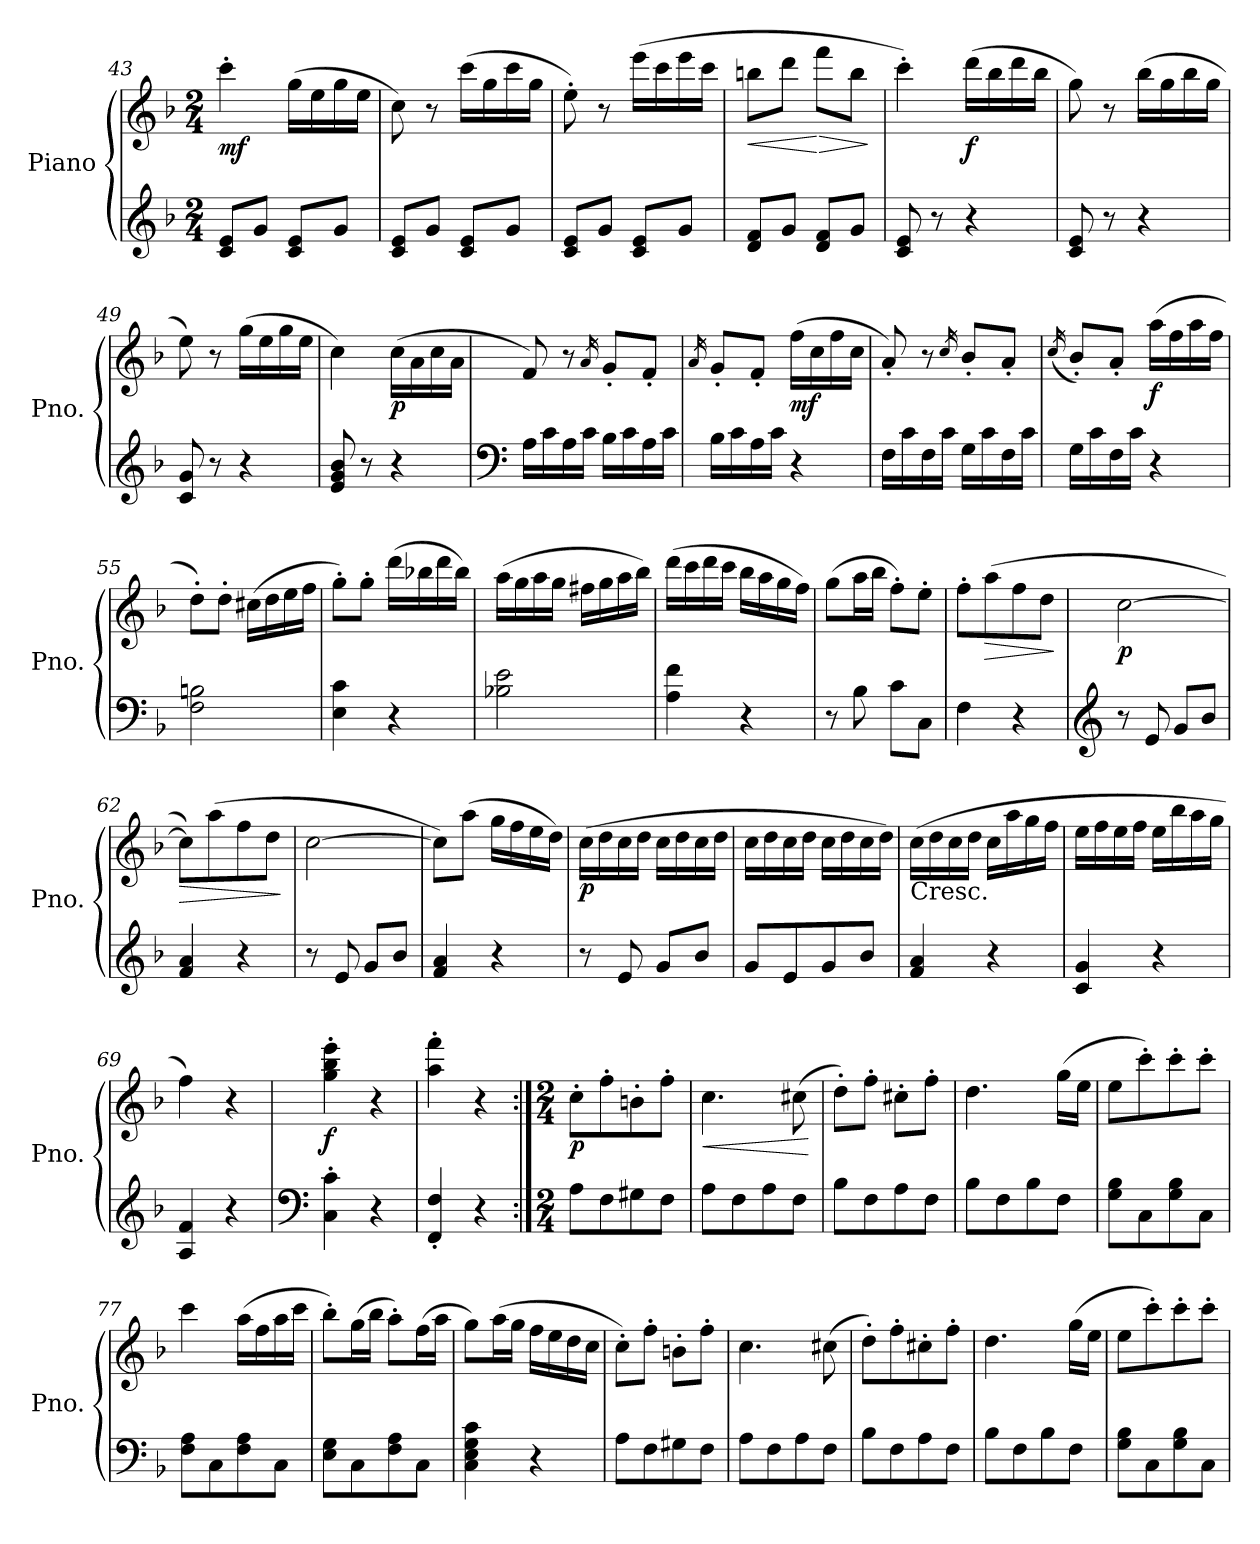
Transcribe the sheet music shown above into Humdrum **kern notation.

**kern	**kern	**dynam
*part1	*part1	*part1
*staff2	*staff1	*staff1/2
*I"Piano	*	*
*I'Pno.	*	*
!!LO:PB:g=z
*clefG2	*clefG2	*
*k[b-]	*k[b-]	*
*M2/4	*M2/4	*
=43	=43	=43
!	!	!LO:DY:b
8c/< 8e/<L	4ccc'\	mf
8g</J	.	.
8c/ 8e/L	(>16gg\LL	.
.	16ee\	.
8g/J	16gg\	.
.	16ee\JJ	.
=44	=44	=44
8c/ 8e/L	8cc\)	.
8g/J	8r	.
8c/ 8e/L	(>16ccc\LL	.
.	16gg\	.
8g/J	16ccc\	.
.	16gg\JJ	.
=45	=45	=45
8c/ 8e/L	8ee'\)	.
8g/J	8r	.
8c/ 8e/L	(>16eee\LL	.
.	16ccc\	.
8g/J	16eee\	.
.	16ccc\JJ	.
=46	=46	=46
!	!	!LO:HP:b
8d/< 8f/<L	8bbn\L	<
8g/J	8ddd\J	.
!	!	!LO:HP:n=1:b
8d/ 8f/L	8fff\L	[ >
8g/J	8bb\J	.
.	.	]
!!LO:LB:g=z
=47	=47	=47
8c/ 8e/	4ccc'\)	.
8r	.	.
!	!	!LO:DY:b
4r	(>16ddd\LL	f
.	16bb-\	.
.	16ddd\	.
.	16bb-\JJ	.
=48	=48	=48
8c/ 8e/	8gg\)	.
8r	8r	.
4r	(>16bb-\LL	.
.	16gg\	.
.	16bb-\	.
.	16gg\JJ	.
=49	=49	=49
8c/ 8g/	8ee\)	.
8r	8r	.
4r	(>16gg\LL	.
.	16ee\	.
.	16gg\	.
.	16ee\JJ	.
=50	=50	=50
8e/< 8g/< 8b-/<	4cc\)	.
8r	.	.
!	!	!LO:DY:b
4r	(>16cc\LL	p
.	16a\	.
.	16cc\	.
.	16a\JJ	.
!!LO:LB:g=z
=51	=51	=51
*clefF4	*	*
16A<\LL	8f/)	.
16c\	.	.
16A\	8r	.
16c\JJ	.	.
.	16qa/	.
16B-\LL	8g'/L	.
16c\	.	.
16A\	8f'/J	.
16c\JJ	.	.
=52	=52	=52
.	16qa/	.
16B-\LL	8g'/L	.
16c\	.	.
16A\	8f'/J	.
16c\JJ	.	.
!	!	!LO:DY:b
4r	(>16ff\LL	mf
.	16cc\	.
.	16ff\	.
.	16cc\JJ	.
=53	=53	=53
16F<\LL	8a'/)	.
16c\	.	.
16F\	8r	.
16c\JJ	.	.
.	16qcc/	.
16G\LL	8b-'/L	.
16c\	.	.
16F\	8a'/J	.
16c\JJ	.	.
=54	=54	=54
.	(<16qcc/	.
16G\LL	8b-'/L)	.
16c\	.	.
16F\	8a'/J	.
16c\JJ	.	.
!	!	!LO:DY:b
4r	(>16aa\LL	f
.	16ff\	.
.	16aa\	.
.	16ff\JJ	.
!!LO:LB:g=z
=55	=55	=55
2F\< 2Bn\<	8dd'\L)	.
.	8dd'\J	.
.	(>16cc#X\LL	.
.	16dd\	.
.	16ee\	.
.	16ff\JJ	.
=56	=56	=56
4E\< 4c\<	8gg'\L)	.
.	8gg'\J	.
4r	(>16ddd\LL	.
.	16bb-X\	.
.	16ddd\	.
.	16bb-\JJ)	.
=57	=57	=57
2B-X\< 2e\<	(>16aa\LL	.
.	16gg\	.
.	16aa\	.
.	16gg\JJ	.
.	16ff#X\LL	.
.	16gg\	.
.	16aa\	.
.	16bb-\JJ)	.
=58	=58	=58
4A\ 4f\	(>16ddd\LL	.
.	16ccc\	.
.	16ddd\	.
.	16ccc\JJ	.
4r	16bb-\LL	.
.	16aa\	.
.	16gg\	.
.	16ff\JJ)	.
!!LO:LB:g=z
=59	=59	=59
8r	(>8gg\L	.
8B-<\	16aa\L	.
.	16bb-\JJ	.
8c\L	8ff'\L)	.
8C\J	8ee'\J	.
=60	=60	=60
4F\	8ff'\L	.
!	!	!LO:HP:b
.	(>8aa\	>
4r	8ff\	.
.	8dd\J	.
.	.	]
=61	=61	=61
*clefG2	*	*
!	!	!LO:DY:b
8r	[2cc\	p
8e</	.	.
8g</L	.	.
8b-</J	.	.
=62	=62	=62
!	!	!LO:HP:b
4f/< 4a/<	8cc\L])	>
.	(>8aa\	.
4r	8ff\	.
.	8dd\J	.
.	.	]
!!LO:PB:g=z
=63	=63	=63
8r	[2cc\	.
8e/	.	.
8g/L	.	.
8b-/J	.	.
=64	=64	=64
4f/ 4a/	8cc\L])	.
.	(>8aa\J	.
4r	16gg\LL	.
.	16ff\	.
.	16ee\	.
.	16dd\JJ)	.
=65	=65	=65
!	!	!LO:DY:b
8r	(>16cc\LL	p
.	16dd\	.
8e</	16cc\	.
.	16dd\JJ	.
8g</L	16cc\LL	.
.	16dd\	.
8b-</J	16cc\	.
.	16dd\JJ	.
=66	=66	=66
8g/L	16cc\LL	.
.	16dd\	.
8e/	16cc\	.
.	16dd\JJ	.
8g/	16cc\LL	.
.	16dd\	.
8b-</J	16cc\	.
.	16dd\JJ)	.
!!LO:LB:g=z
=67	=67	=67
!	!LO:TX:b:t=Cresc.	!
4f/< 4a/<	(>16cc\LL	.
.	16dd\	.
.	16cc\	.
.	16dd\JJ	.
4r	16cc\LL	.
.	16aa\	.
.	16gg\	.
.	16ff\JJ	.
=68	=68	=68
4c/< 4g/<	16ee\LL	.
.	16ff\	.
.	16ee\	.
.	16ff\JJ	.
4r	16ee\LL	.
.	16bb-\	.
.	16aa\	.
.	16gg\JJ	.
=69	=69	=69
4A/< 4f/<	4ff\)	.
4r	4r	.
=70	=70	=70
*clefF4	*	*
!	!	!LO:DY:b
4C\' 4c\'	4gg\' 4bb-\' 4eee\'	f
4r	4r	.
=71	=71	=71
4FF/' 4F/'	4aa\' 4fff\'	.
4r	4r	.
!!LO:PB:g=z
=72:|!	=72:|!	=72:|!
*M2/4	*M2/4	*
!	!	!LO:DY:b
8A<\L	8cc'\L	p
8F<\	8ff'\	.
8G#X<\	8bn'\	.
8F\J	8ff'\J	.
=73	=73	=73
!	!	!LO:HP:b
8A<\L	4.cc\	<
8F<\	.	.
8A<\	.	.
8F<\J	(>8cc#X\	.
.	.	[
=74	=74	=74
8B-<\L	8dd'\L)	.
8F\	8ff'\J	.
8A<\	8cc#X'\L	.
8F\J	8ff'\J	.
=75	=75	=75
8B-\L	4.dd\	.
8F\	.	.
8B-<\	.	.
8F<\J	(>16gg\LL	.
.	16ee\JJ	.
!!LO:LB:g=z
=76	=76	=76
8G\< 8B-\<L	8ee\L	.
8C<\	8ccc'\)	.
8G\ 8B-\	8ccc'\	.
8C\J	8ccc'\J	.
=77	=77	=77
8F\< 8A\<L	4ccc\	.
8C\	.	.
8F\ 8A\	(>16aa\LL	.
.	16ff\	.
8C\J	16aa\	.
.	16ccc\JJ	.
=78	=78	=78
8E\< 8G\<L	8bb-'\L)	.
8C\	(>16gg\L	.
.	16bb-\JJ	.
8F\ 8A\	8aa'\L)	.
8C\J	(>16ff\L	.
.	16aa\JJ	.
=79	=79	=79
4C\< 4E\< 4G\< 4c\<	8gg\L)	.
.	(>16aa\L	.
.	16gg\JJ	.
4r	16ff\LL	.
.	16ee\	.
.	16dd\	.
.	16cc\JJ	.
!!LO:LB:g=z
=80	=80	=80
8A<\L	8cc'\L)	.
8F<\	8ff'\J	.
8G#X<\	8bn'\L	.
8F\J	8ff'\J	.
=81	=81	=81
8A<\L	4.cc\	.
8F<\	.	.
8A<\	.	.
8F<\J	(>8cc#X\	.
=82	=82	=82
8B-<\L	8dd'\L)	.
8F\	8ff'\	.
8A<\	8cc#X'\	.
8F\J	8ff'\J	.
=83	=83	=83
8B-\L	4.dd\	.
8F\	.	.
8B-<\	.	.
8F<\J	(>16gg\LL	.
.	16ee\JJ	.
=84	=84	=84
8G\< 8B-\<L	8ee\L	.
8C\	8ccc'\)	.
8G\ 8B-\	8ccc'\	.
8C\J	8ccc'\J	.
=	=	=
*-	*-	*-
